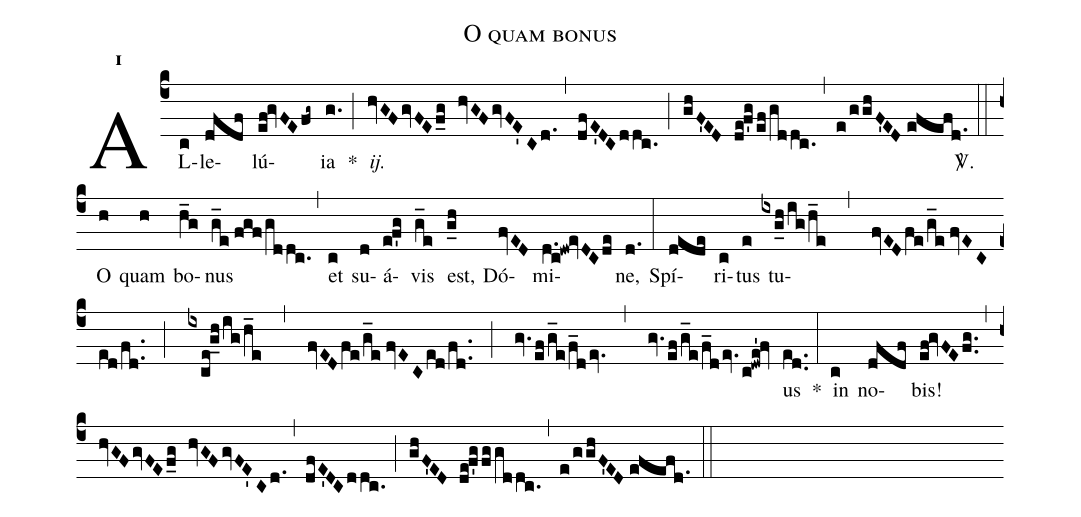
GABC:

name:O quam bonus;
mode:1;
office-part:Alleluia;
%%
(c4) AL(c)le(dfdf)lú(ef!gvFEfg~)ia(g.) *(;) <i>ij.</i>(hvGF/gvFE/f_g hvGF/gvFE'Cd.) (,) (dfE'DC/ddc.) (;) (ghF'ED de!f'g/ef/gddc.) (,) (e/gghF'ED//efefd.) <sp>V/</sp>.(::) O(h) quam(h) bo(h_g)nus(g_e//fgf/gddc.) (,) et(c) su(d)á(e!f'g)vis(g_e) est,(g_h) Dó(fvED)mi(d.c!dw!evDC/de)ne,(d.) (:) Spí(dede)ri(c)tus(e) tu(ixg_h/ig/h_e , fvED/fe/g_e//fvEC/ed/fd.. ; ixce!g_h/ig/h_e , fvED/fe/g_e//fvEC/ed/fd.. ; gv./ef/g_e/f_d/ev. , gv./ef/g_e/f_d/ev./c!dwe'!fv)us(ed..) *(:) in(c) no(dfdf)bis!(ef!gvFE/fg..) (,) (hvGF/gvFE/f_g hvGF/gvFE'Cd.) (,) (dfE'DC/ddc.) (;) (ghF'ED de!f'g/fg/gddc.) (,) (e/gghF'ED//efefd.) (::)
